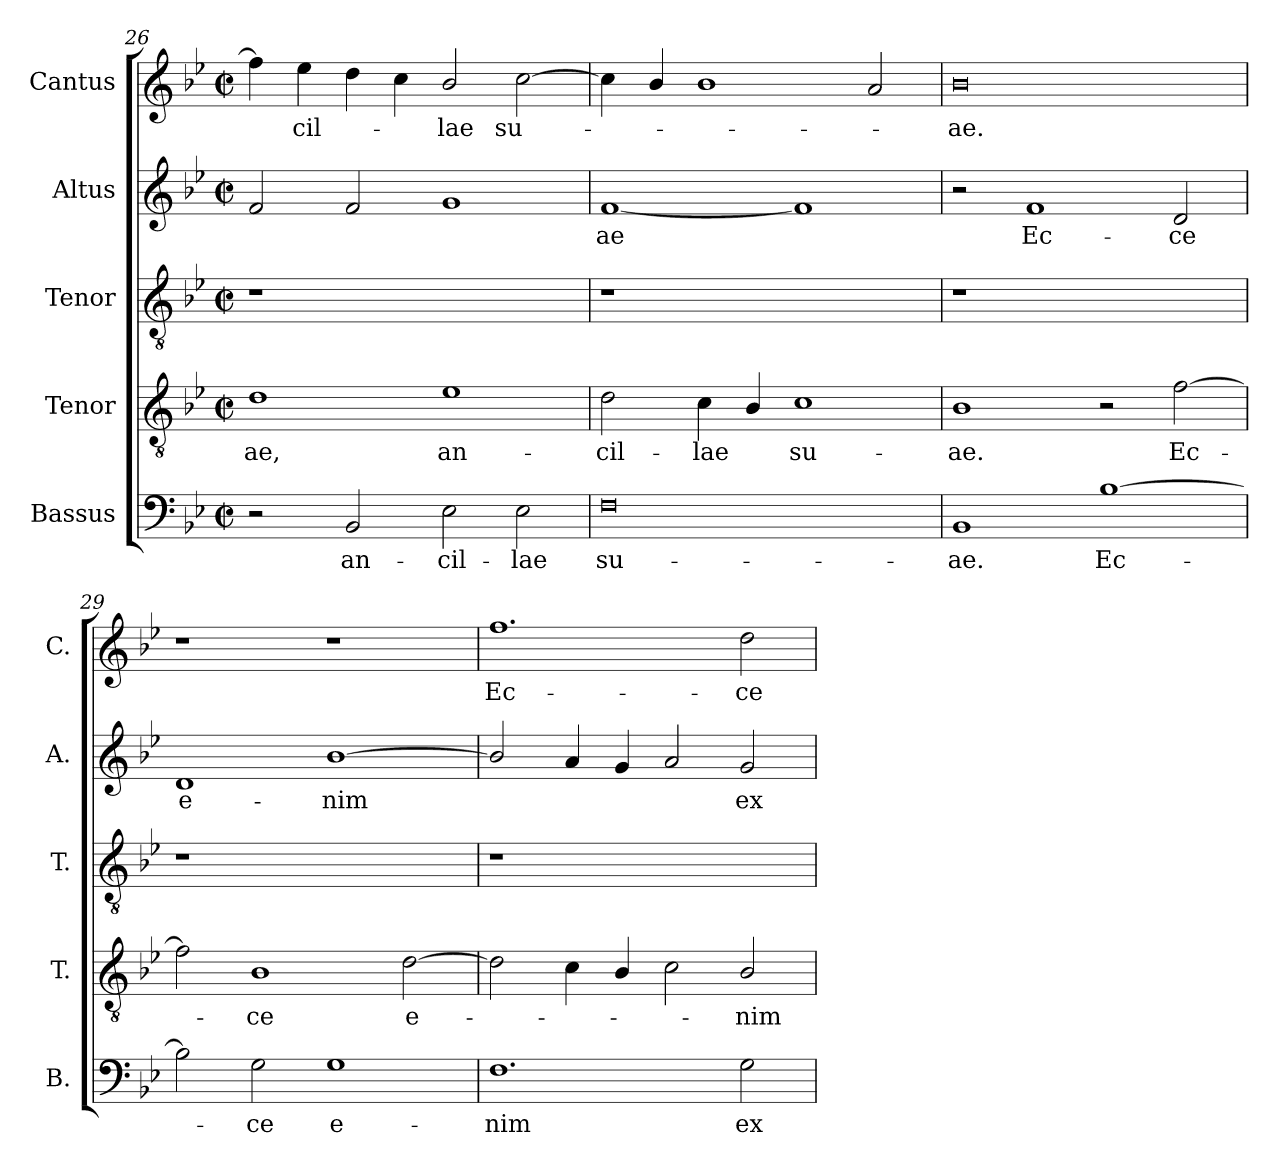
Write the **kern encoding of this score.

**kern	**text	**kern	**text	**kern	**kern	**text	**kern	**text
*part5	*part5	*part4	*part4	*part3	*part2	*part2	*part1	*part1
*staff5	*staff5	*staff4	*staff4	*staff3	*staff2	*staff2	*staff1	*staff1
*I"Bassus	*	*I"Tenor	*	*I"Tenor	*I"Altus	*	*I"Cantus	*
*I'B.	*	*I'T.	*	*I'T.	*I'A.	*	*I'C.	*
*clefF4	*	*clefGv2	*	*clefGv2	*clefG2	*	*clefG2	*
*	*	*ITrd7c12	*	*ITrd7c12	*	*	*	*
*k[b-e-]	*	*k[b-e-]	*	*k[b-e-]	*k[b-e-]	*	*k[b-e-]	*
*B-:	*	*B-:	*	*B-:	*B-:	*	*B-:	*
*M2/2	*	*M2/2	*	*M2/2	*M2/2	*	*M2/2	*
*met(c|)	*	*met(c|)	*	*met(c|)	*met(c|)	*	*met(c|)	*
=26	=26	=26	=26	=26	=26	=26	=26	=26
!	!	!	!LO:LY:b:color=#000000	!LO:N:vis=1	!	!	!	!
2r	.	1Di	-ae,	1r	2fi/	.	4ffi\]	.
!	!	!	!	!	!	!	!	!LO:LY:b:color=#000000
.	.	.	.	.	.	.	4ee-i\	-cil-
!	!LO:LY:b:color=#000000	!	!	!	!	!	!	!
2BB-i/	an-	.	.	.	2fi/	.	4ddi\	.
.	.	.	.	.	.	.	4cci\	.
!	!LO:LY:b:color=#000000	!	!	!	!	!	!	!
!	!	!	!LO:LY:b:color=#000000	!	!	!	!	!
!	!	!	!	!	!	!	!	!LO:LY:b:color=#000000
2E-i\	-cil-	1E-i	an-	1ryy	1gi	.	2b-i/	-lae
!	!LO:LY:b:color=#000000	!	!	!	!	!	!	!
!	!	!	!	!	!	!	!	!LO:LY:b:color=#000000
2E-i\	-lae	.	.	.	.	.	[>2cci\	su-
!!LO:LB:g=z
=27	=27	=27	=27	=27	=27	=27	=27	=27
!	!LO:LY:b:color=#000000	!	!	!	!	!	!	!
!	!	!	!LO:LY:b:color=#000000	!LO:N:vis=1	!	!	!	!
!	!	!	!	!	!	!LO:LY:b:color=#000000	!	!
0Fi	su-	2Di\	-cil-	1r	[<1fi	-ae	4cci\]	.
.	.	.	.	.	.	.	4b-i/	.
!	!	!	!LO:LY:b:color=#000000	!	!	!	!	!
.	.	4Ci\	-lae	.	.	.	1b-i	.
.	.	4BB-i/	.	.	.	.	.	.
!	!	!	!LO:LY:b:color=#000000	!	!	!	!	!
.	.	1Ci	su-	1ryy	1fi]	.	.	.
.	.	.	.	.	.	.	2ai/	.
=28	=28	=28	=28	=28	=28	=28	=28	=28
!	!LO:LY:b:color=#000000	!	!	!	!	!	!	!
!	!	!	!LO:LY:b:color=#000000	!LO:N:vis=1	!	!	!	!
!	!	!	!	!	!	!	!	!LO:LY:b:color=#000000
1BB-i	-ae.	1BB-i	-ae.	1r	2r	.	0b-i	-ae.
!	!	!	!	!	!	!LO:LY:b:color=#000000	!	!
.	.	.	.	.	1fi	Ec-	.	.
!	!LO:LY:b:color=#000000	!	!	!	!	!	!	!
[>1B-i	Ec-	2r	.	1ryy	.	.	.	.
!	!	!	!LO:LY:b:color=#000000	!	!	!	!	!
!	!	!	!	!	!	!LO:LY:b:color=#000000	!	!
.	.	[>2Fi\	Ec-	.	2di/	-ce	.	.
=29	=29	=29	=29	=29	=29	=29	=29	=29
!	!	!	!	!LO:N:vis=1	!	!	!	!
!	!	!	!	!	!	!LO:LY:b:color=#000000	!	!
2B-i\]	.	2Fi\]	.	1r	1di	e-	1r	.
!	!LO:LY:b:color=#000000	!	!	!	!	!	!	!
!	!	!	!LO:LY:b:color=#000000	!	!	!	!	!
2Gi\	-ce	1BB-i	-ce	.	.	.	.	.
!	!LO:LY:b:color=#000000	!	!	!	!	!	!	!
!	!	!	!	!	!	!LO:LY:b:color=#000000	!	!
1Gi	e-	.	.	1ryy	[<1b-i	-nim	1r	.
!	!	!	!LO:LY:b:color=#000000	!	!	!	!	!
.	.	[>2Di\	e-	.	.	.	.	.
=30	=30	=30	=30	=30	=30	=30	=30	=30
!	!LO:LY:b:color=#000000	!	!	!LO:N:vis=1	!	!	!	!
!	!	!	!	!	!	!	!	!LO:LY:b:color=#000000
1.Fi	-nim	2Di\]	.	1r	2b-i/]	.	1.ffi	Ec-
.	.	4Ci\	.	.	4ai/	.	.	.
.	.	4BB-i/	.	.	4gi/	.	.	.
.	.	2Ci\	.	1ryy	2ai/	.	.	.
!	!LO:LY:b:color=#000000	!	!	!	!	!	!	!
!	!	!	!LO:LY:b:color=#000000	!	!	!	!	!
!	!	!	!	!	!	!LO:LY:b:color=#000000	!	!
!	!	!	!	!	!	!	!	!LO:LY:b:color=#000000
2Gi\	ex	2BB-i/	-nim	.	2gi/	ex	2ddi\	-ce
=	=	=	=	=	=	=	=	=
*-	*-	*-	*-	*-	*-	*-	*-	*-
